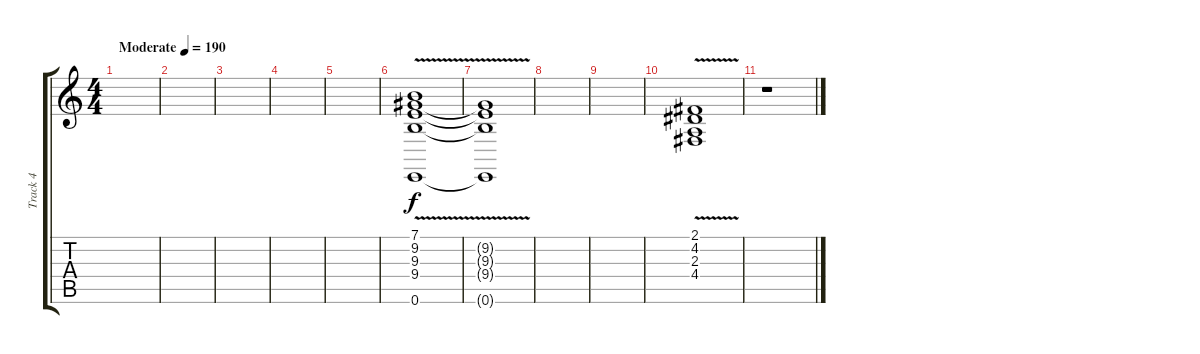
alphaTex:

\track ("Track 4" "Track 4") {instrument lead2sawtooth}
\staff {score tabs}
\tuning (E4 B3 G3 D3 A2 E2) {hide}
\ts (4 4)
\tempo (190 "Moderate")
\clef g2
\ks c
|
|
|
|
|
(7.1 9.2{v} 9.3 9.4 0.6).1 |
(9.2{t} 9.3{t} 9.4{t} 0.6{t}).1 |
|
|
(2.1 4.2{v} 2.3 4.4).1 |
r.1
